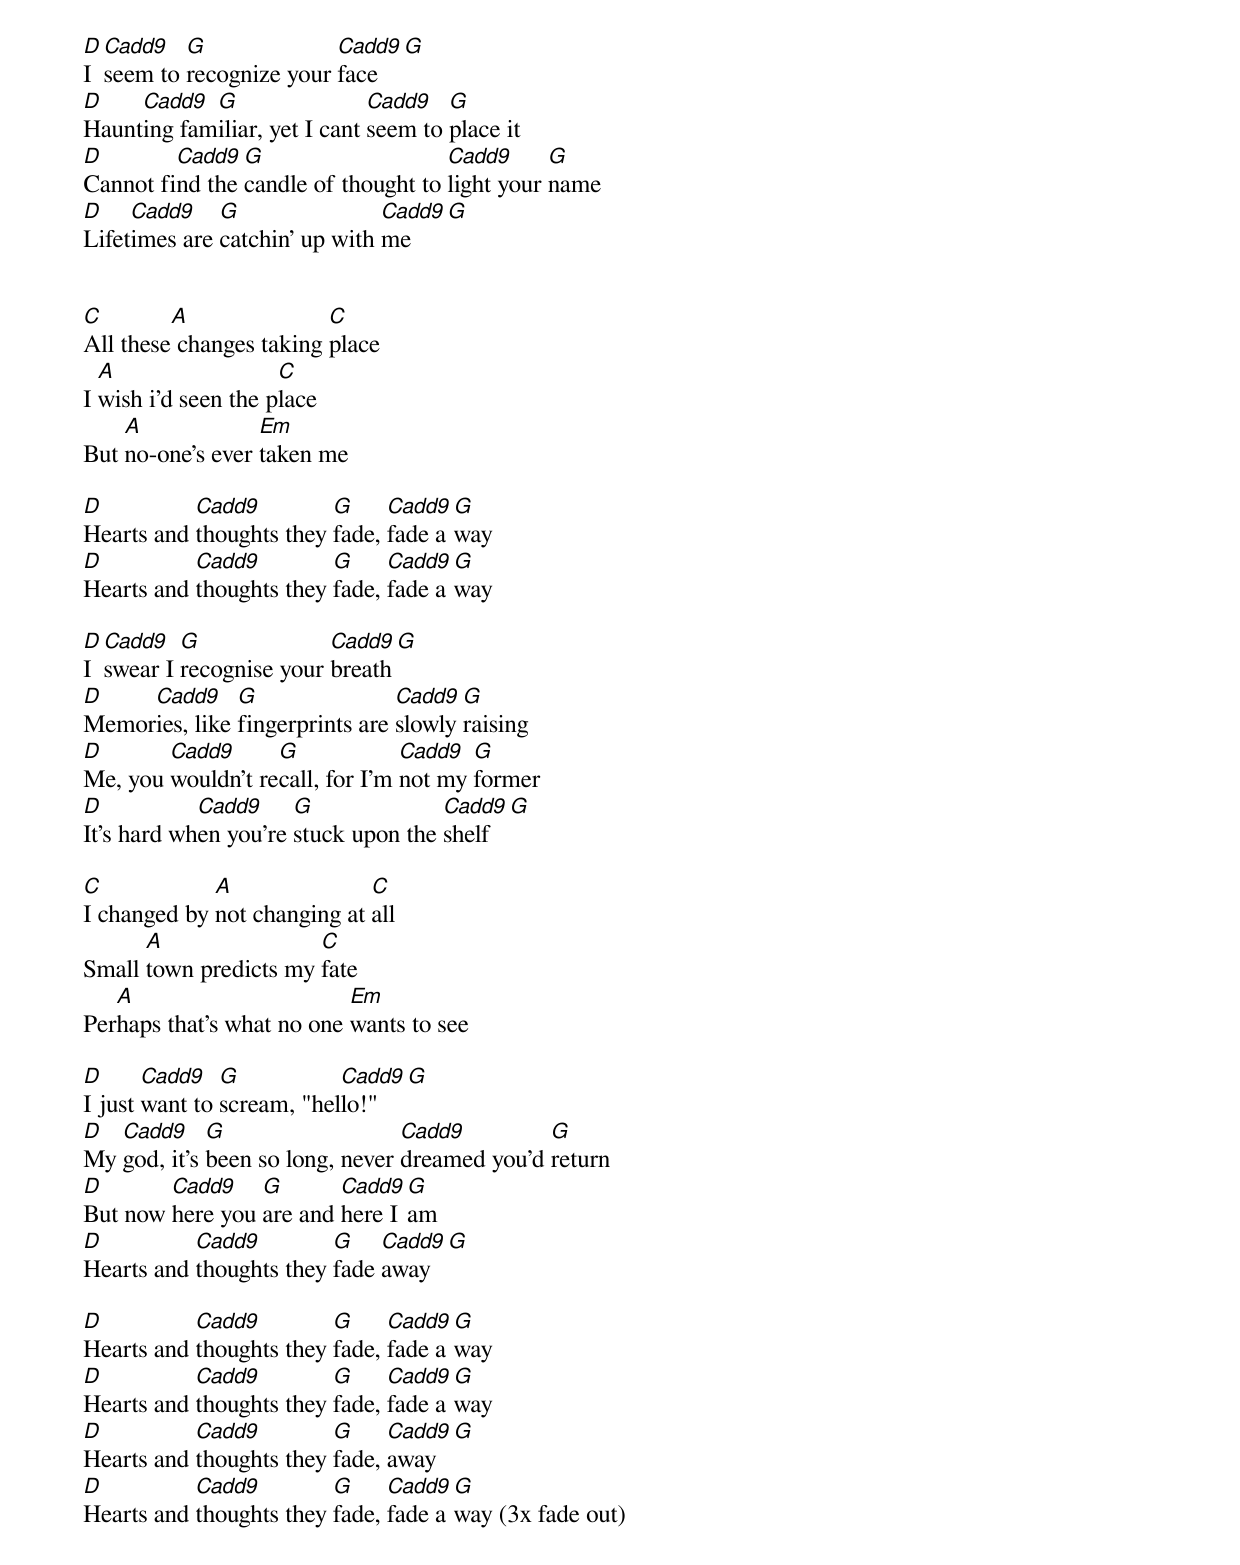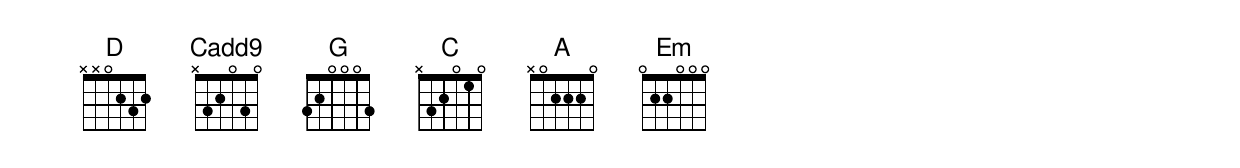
D Cadd9   G              Cadd9    G
I seem to recognize your face
D    Cadd9  G                 Cadd9   G
Haunting familiar, yet I cant seem to place it
D        Cadd9  G                    Cadd9      G
Cannot find the candle of thought to light your name
D    Cadd9    G                Cadd9   G
Lifetimes are catchin' up with me


C        A               C
All these changes taking place
  A                  C
I wish i’d seen the place
    A             Em
But no-one’s ever taken me

D          Cadd9         G     Cadd9 G
Hearts and thoughts they fade, fade away
D          Cadd9         G     Cadd9 G
Hearts and thoughts they fade, fade away

D Cadd9   G              Cadd9   G
I swear I recognise your breath
D    Cadd9     G                Cadd9  G
Memories, like fingerprints are slowly raising
D       Cadd9      G             Cadd9  G
Me, you wouldn't recall, for I'm not my former
D           Cadd9     G              Cadd9   G
It's hard when you're stuck upon the shelf

C            A               C
I changed by not changing at all
      A                C
Small town predicts my fate
   A                       Em
Perhaps that's what no one wants to see

D      Cadd9   G           Cadd9    G
I just want to scream, "hello!"
D  Cadd9     G                   Cadd9         G
My god, it's been so long, never dreamed you'd return
D       Cadd9    G       Cadd9  G
But now here you are and here I am
D          Cadd9         G    Cadd9   G
Hearts and thoughts they fade away

D          Cadd9         G     Cadd9 G
Hearts and thoughts they fade, fade away
D          Cadd9         G     Cadd9 G
Hearts and thoughts they fade, fade away
D          Cadd9         G     Cadd9 G
Hearts and thoughts they fade, away
D          Cadd9         G     Cadd9 G
Hearts and thoughts they fade, fade away (3x fade out)
